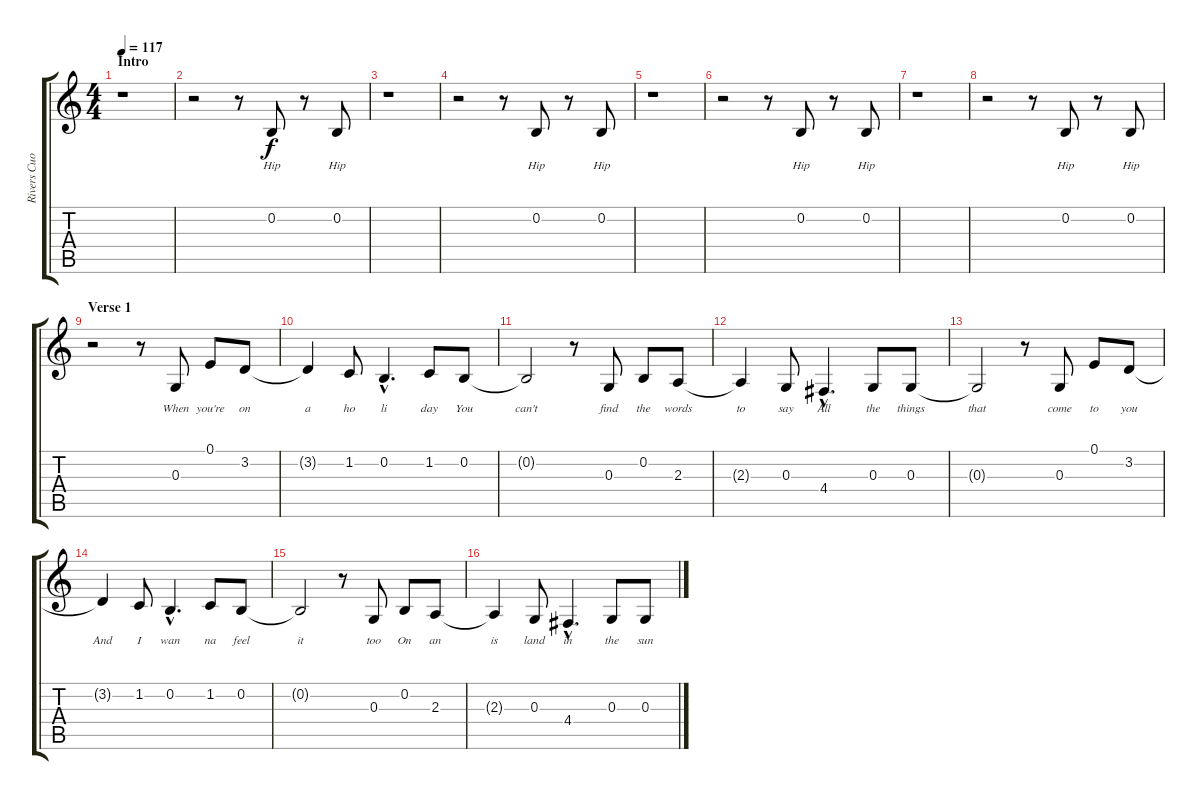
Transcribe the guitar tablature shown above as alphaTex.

\track ("Rivers Cuomo - Vocals" "Rivers Cuo") {instrument clarinet}
\staff {score tabs}
\tuning (E4 B3 G3 D3 A2 E2) {hide}
\ts (4 4)
\section ("" "Intro")
\tempo 117
\clef g2
\ks c
r.1{dy f instrument clarinet} |
r.2 r.8 0.2.8{lyrics (0 "Hip") lyrics (1 "") lyrics (2 "") lyrics (3 "") lyrics (4 "")} r.8 0.2.8{lyrics (0 "Hip") lyrics (1 "") lyrics (2 "") lyrics (3 "") lyrics (4 "")} |
r.1 |
r.2 r.8 0.2.8{lyrics (0 "Hip") lyrics (1 "") lyrics (2 "") lyrics (3 "") lyrics (4 "")} r.8 0.2.8{lyrics (0 "Hip") lyrics (1 "") lyrics (2 "") lyrics (3 "") lyrics (4 "")} |
r.1 |
r.2 r.8 0.2.8{lyrics (0 "Hip") lyrics (1 "") lyrics (2 "") lyrics (3 "") lyrics (4 "")} r.8 0.2.8{lyrics (0 "Hip") lyrics (1 "") lyrics (2 "") lyrics (3 "") lyrics (4 "")} |
r.1 |
r.2 r.8 0.2.8{lyrics (0 "Hip") lyrics (1 "") lyrics (2 "") lyrics (3 "") lyrics (4 "")} r.8 0.2.8{lyrics (0 "Hip") lyrics (1 "") lyrics (2 "") lyrics (3 "") lyrics (4 "")} |
\section ("" "Verse 1")
r.2 r.8 0.3.8{lyrics (0 "When") lyrics (1 "") lyrics (2 "") lyrics (3 "") lyrics (4 "")} 0.1.8{lyrics (0 "you're") lyrics (1 "") lyrics (2 "") lyrics (3 "") lyrics (4 "")} 3.2.8{lyrics (0 "on") lyrics (1 "") lyrics (2 "") lyrics (3 "") lyrics (4 "")} |
3.2{t}.4{lyrics (0 "a") lyrics (1 "") lyrics (2 "") lyrics (3 "") lyrics (4 "")} 1.2.8{lyrics (0 "ho") lyrics (1 "") lyrics (2 "") lyrics (3 "") lyrics (4 "")} 0.2{hac}.4{d lyrics (0 "li") lyrics (1 "") lyrics (2 "") lyrics (3 "") lyrics (4 "")} 1.2.8{lyrics (0 "day") lyrics (1 "") lyrics (2 "") lyrics (3 "") lyrics (4 "")} 0.2.8{lyrics (0 "You") lyrics (1 "") lyrics (2 "") lyrics (3 "") lyrics (4 "")} |
0.2{t}.2{lyrics (0 "can't") lyrics (1 "") lyrics (2 "") lyrics (3 "") lyrics (4 "")} r.8 0.3.8{lyrics (0 "find") lyrics (1 "") lyrics (2 "") lyrics (3 "") lyrics (4 "")} 0.2.8{lyrics (0 "the") lyrics (1 "") lyrics (2 "") lyrics (3 "") lyrics (4 "")} 2.3.8{lyrics (0 "words") lyrics (1 "") lyrics (2 "") lyrics (3 "") lyrics (4 "")} |
2.3{t}.4{lyrics (0 "to") lyrics (1 "") lyrics (2 "") lyrics (3 "") lyrics (4 "")} 0.3.8{lyrics (0 "say") lyrics (1 "") lyrics (2 "") lyrics (3 "") lyrics (4 "")} 4.4{hac}.4{d lyrics (0 "All") lyrics (1 "") lyrics (2 "") lyrics (3 "") lyrics (4 "")} 0.3.8{lyrics (0 "the") lyrics (1 "") lyrics (2 "") lyrics (3 "") lyrics (4 "")} 0.3.8{lyrics (0 "things") lyrics (1 "") lyrics (2 "") lyrics (3 "") lyrics (4 "")} |
0.3{t}.2{lyrics (0 "that") lyrics (1 "") lyrics (2 "") lyrics (3 "") lyrics (4 "")} r.8 0.3.8{lyrics (0 "come") lyrics (1 "") lyrics (2 "") lyrics (3 "") lyrics (4 "")} 0.1.8{lyrics (0 "to") lyrics (1 "") lyrics (2 "") lyrics (3 "") lyrics (4 "")} 3.2.8{lyrics (0 "you") lyrics (1 "") lyrics (2 "") lyrics (3 "") lyrics (4 "")} |
3.2{t}.4{lyrics (0 "And") lyrics (1 "") lyrics (2 "") lyrics (3 "") lyrics (4 "")} 1.2.8{lyrics (0 "I") lyrics (1 "") lyrics (2 "") lyrics (3 "") lyrics (4 "")} 0.2{hac}.4{d lyrics (0 "wan") lyrics (1 "") lyrics (2 "") lyrics (3 "") lyrics (4 "")} 1.2.8{lyrics (0 "na") lyrics (1 "") lyrics (2 "") lyrics (3 "") lyrics (4 "")} 0.2.8{lyrics (0 "feel") lyrics (1 "") lyrics (2 "") lyrics (3 "") lyrics (4 "")} |
0.2{t}.2{lyrics (0 "it") lyrics (1 "") lyrics (2 "") lyrics (3 "") lyrics (4 "")} r.8 0.3.8{lyrics (0 "too") lyrics (1 "") lyrics (2 "") lyrics (3 "") lyrics (4 "")} 0.2.8{lyrics (0 "On") lyrics (1 "") lyrics (2 "") lyrics (3 "") lyrics (4 "")} 2.3.8{lyrics (0 "an") lyrics (1 "") lyrics (2 "") lyrics (3 "") lyrics (4 "")} |
2.3{t}.4{lyrics (0 "is") lyrics (1 "") lyrics (2 "") lyrics (3 "") lyrics (4 "")} 0.3.8{lyrics (0 "land") lyrics (1 "") lyrics (2 "") lyrics (3 "") lyrics (4 "")} 4.4{hac}.4{d lyrics (0 "in") lyrics (1 "") lyrics (2 "") lyrics (3 "") lyrics (4 "")} 0.3.8{lyrics (0 "the") lyrics (1 "") lyrics (2 "") lyrics (3 "") lyrics (4 "")} 0.3.8{lyrics (0 "sun") lyrics (1 "") lyrics (2 "") lyrics (3 "") lyrics (4 "")}
